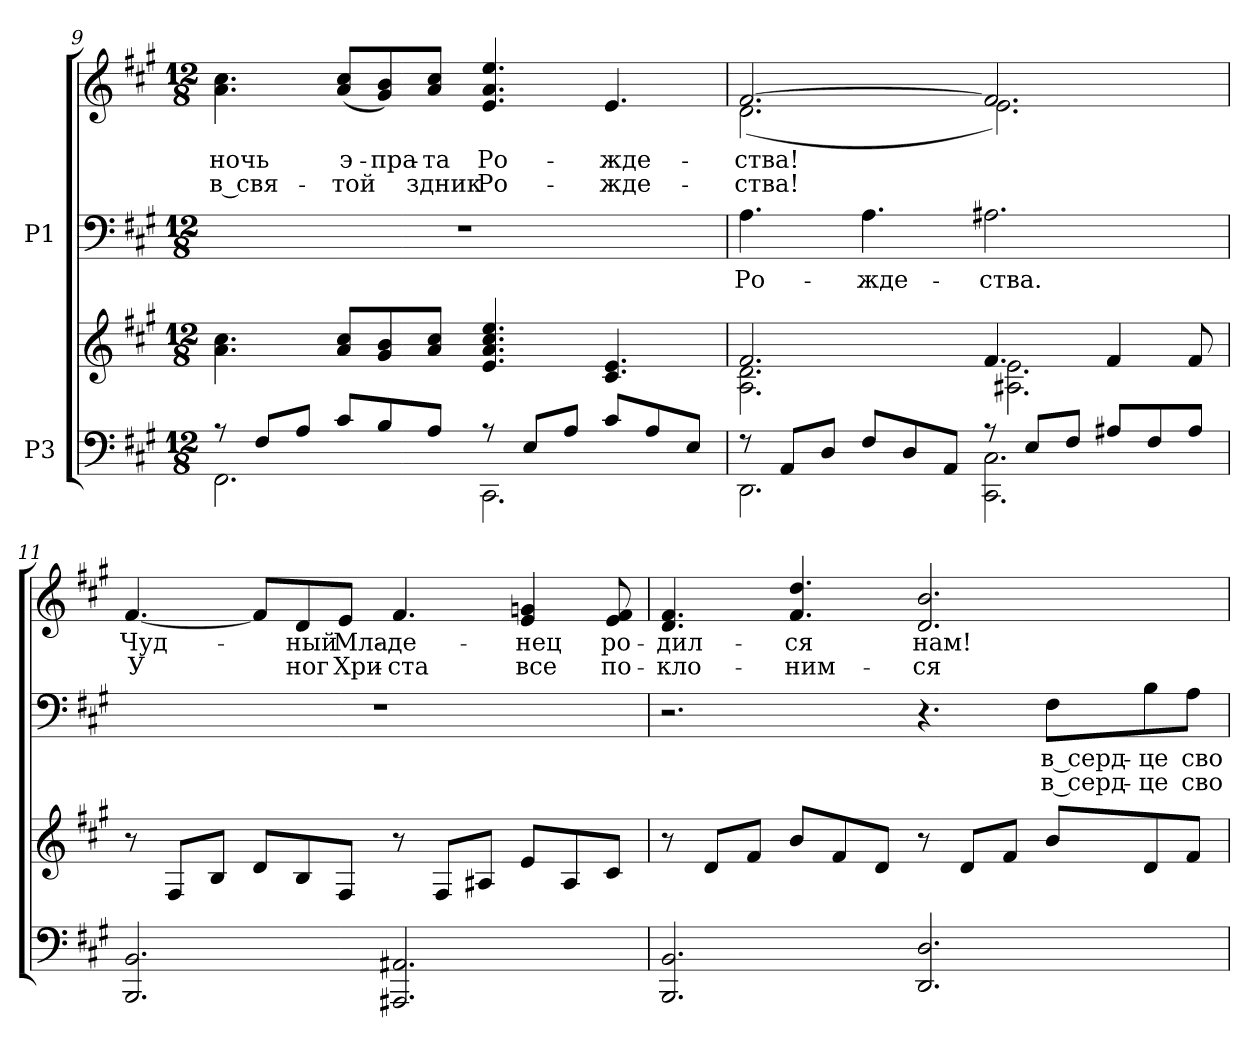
**kern	**kern	**kern	**text	**text	**kern	**text	**text
*part2	*part2	*part1	*part1	*part1	*part1	*part1	*part1
*staff4	*staff3	*staff2	*staff2	*staff2	*staff1	*staff1	*staff1
*I"P3	*	*I"P1	*	*	*	*	*
*clefF4	*clefG2	*clefF4	*	*	*clefG2	*	*
*k[f#c#g#]	*k[f#c#g#]	*k[f#c#g#]	*	*	*k[f#c#g#]	*	*
*A:	*A:	*A:	*	*	*A:	*	*
*M12/8	*M12/8	*M12/8	*	*	*M12/8	*	*
=9	=9	=9	=9	=9	=9	=9	=9
*^	*	*	*	*	*	*	*
!	!	!	!LO:N:vis=1	!	!	!	!	!
!	!	!	!	!	!	!	!LO:LY:b:color=#000000	!LO:LY:b:color=#000000
8r	2.FF#i\	4.ai\ 4.cc#i	1.r	.	.	4.ai\ 4.cc#i	ночь	в свя-
8F#i/L	.	.	.	.	.	.	.	.
8Ai/J	.	.	.	.	.	.	.	.
!	!	!	!	!	!	!	!LO:LY:b:color=#000000	!LO:LY:b:color=#000000
8c#i/L	.	8ai/ 8cc#iL	.	.	.	(8ai/ 8cc#iL	э-	-той
!	!	!	!	!	!	!	!LO:LY:b:color=#000000	!
8Bi/	.	8g#i/ 8bi	.	.	.	8g#i/ 8bi)	пра-	.
!	!	!	!	!	!	!	!LO:LY:b:color=#000000	!LO:LY:b:color=#000000
8Ai/J	.	8ai/ 8cc#iJ	.	.	.	8ai/ 8cc#iJ	-та	-здник
!	!	!	!	!	!	!	!LO:LY:b:color=#000000	!LO:LY:b:color=#000000
8r	2.CC#i\	4.ei/ 4.ai 4.cc#i 4.eei	.	.	.	4.ei/ 4.ai 4.eei	Ро-	Ро-
8Ei/L	.	.	.	.	.	.	.	.
8Ai/J	.	.	.	.	.	.	.	.
!	!	!	!	!	!	!	!LO:LY:b:color=#000000	!LO:LY:b:color=#000000
8c#i/L	.	4.c#i/ 4.ei	.	.	.	4.ei/	-жде-	-жде-
8Ai/	.	.	.	.	.	.	.	.
8Ei/J	.	.	.	.	.	.	.	.
!!LO:PB:g=z
=10	=10	=10	=10	=10	=10	=10	=10	=10
*	*	*^	*	*	*	*	*	*
!	!	!	!	!	!LO:LY:a:color=#000000	!	!	!	!
!	!	!	!	!	!	!	!	!LO:LY:b:color=#000000	!LO:LY:b:color=#000000
*	*	*	*	*	*	*	*^	*	*
8r	2.DDi\	2.f#i/	2.Ai\ 2.di	4.Ai\	Ро-	.	[>2.f#i/	(2.di\	-ства!	-ства!
8AAi/L	.	.	.	.	.	.	.	.	.	.
8Di/J	.	.	.	.	.	.	.	.	.	.
!	!	!	!	!	!LO:LY:a:color=#000000	!	!	!	!	!
8F#i/L	.	.	.	4.Ai\	-жде-	.	.	.	.	.
8Di/	.	.	.	.	.	.	.	.	.	.
8AAi/J	.	.	.	.	.	.	.	.	.	.
!	!	!	!	!	!LO:LY:a:color=#000000	!	!	!	!	!
8r	2.CC#i\ 2.C#i	4.f#i/	2.A#Xi\ 2.ei	2.A#Xi\	-ства.	.	2.f#i/]	2.ei\)	.	.
8Ei/L	.	.	.	.	.	.	.	.	.	.
8F#i/J	.	.	.	.	.	.	.	.	.	.
8A#Xi/L	.	4f#i/	.	.	.	.	.	.	.	.
8F#i/	.	.	.	.	.	.	.	.	.	.
8A#i/J	.	8f#i/	.	.	.	.	.	.	.	.
*v	*v	*	*	*	*	*	*v	*v	*	*
*	*v	*v	*	*	*	*	*	*
=11	=11	=11	=11	=11	=11	=11	=11
!	!	!LO:N:vis=1	!	!	!	!	!
!	!	!	!	!	!	!LO:LY:b:color=#000000	!LO:LY:b:color=#000000
2.BBBi/ 2.BBi	8r	1.r	.	.	[<4.f#i/	Чуд-	У
.	8F#i/L	.	.	.	.	.	.
.	8Bi/J	.	.	.	.	.	.
.	8di/L	.	.	.	8f#i/L]	.	.
!	!	!	!	!	!	!LO:LY:b:color=#000000	!LO:LY:b:color=#000000
.	8Bi/	.	.	.	8di/	-ный	ног
!	!	!	!	!	!	!LO:LY:b:color=#000000	!LO:LY:b:color=#000000
.	8F#i/J	.	.	.	8ei/J	Мла-	Хри-
!	!	!	!	!	!	!LO:LY:b:color=#000000	!LO:LY:b:color=#000000
2.AAA#Xi/ 2.AA#Xi	8r	.	.	.	4.f#i/	-де-	-ста
.	8F#i/L	.	.	.	.	.	.
.	8A#Xi/J	.	.	.	.	.	.
!	!	!	!	!	!	!LO:LY:b:color=#000000	!LO:LY:b:color=#000000
.	8ei/L	.	.	.	4ei/ 4gni	-нец	все
.	8A#i/	.	.	.	.	.	.
!	!	!	!	!	!	!LO:LY:b:color=#000000	!LO:LY:b:color=#000000
.	8c#i/J	.	.	.	8ei/ 8f#i	ро-	по-
!!LO:LB:g=z
=12	=12	=12	=12	=12	=12	=12	=12
!	!	!	!	!	!	!LO:LY:b:color=#000000	!LO:LY:b:color=#000000
2.BBBi/ 2.BBi	8r	2.r	.	.	4.di/ 4.f#i	-дил-	-кло-
.	8di/L	.	.	.	.	.	.
.	8f#i/J	.	.	.	.	.	.
!	!	!	!	!	!	!LO:LY:b:color=#000000	!LO:LY:b:color=#000000
.	8bi/L	.	.	.	4.f#i/ 4.ddi	-ся	-ним-
.	8f#i/	.	.	.	.	.	.
.	8di/J	.	.	.	.	.	.
!	!	!	!	!	!	!LO:LY:b:color=#000000	!LO:LY:b:color=#000000
2.DDi/ 2.Di	8r	4.r	.	.	2.di/ 2.bi	нам!	-ся
.	8di/L	.	.	.	.	.	.
.	8f#i/J	.	.	.	.	.	.
!	!	!	!LO:LY:a:color=#000000	!LO:LY:a:color=#000000	!	!	!
.	8bi/L	8F#i\L	в серд-	в серд-	.	.	.
!	!	!	!LO:LY:a:color=#000000	!LO:LY:a:color=#000000	!	!	!
.	8di/	8Bi\	-це	-це	.	.	.
!	!	!	!LO:LY:a:color=#000000	!LO:LY:a:color=#000000	!	!	!
.	8f#i/J	8Ai\J	сво-	сво-	.	.	.
=	=	=	=	=	=	=	=
*-	*-	*-	*-	*-	*-	*-	*-
